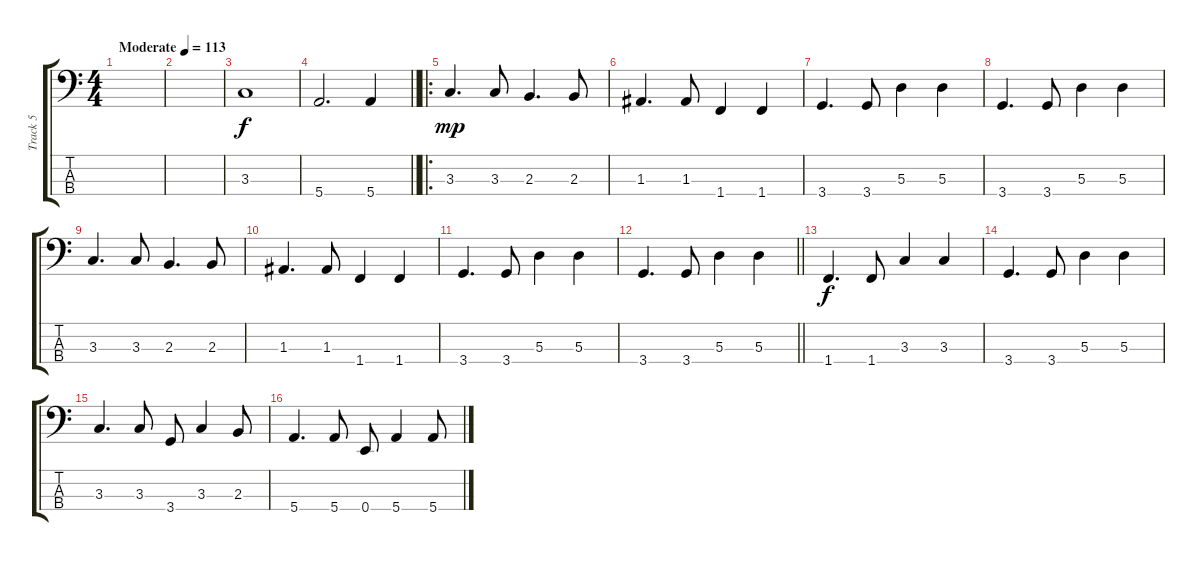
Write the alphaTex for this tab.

\track ("Track 5" "Track 5") {instrument electricbassfinger}
\staff {score tabs}
\tuning (G2 D2 A1 E1) {hide}
\ts (4 4)
\tempo (113 "Moderate")
\clef f4
\ks c
|
|
3.3.1 |
\barLineRight lightlight
5.4.2{d} 5.4.4 |
\ro
3.3.4{d dy mp} 3.3.8 2.3.4{d} 2.3.8 |
1.3.4{d} 1.3.8 1.4.4 1.4.4 |
3.4.4{d} 3.4.8 5.3.4 5.3.4 |
3.4.4{d} 3.4.8 5.3.4 5.3.4 |
3.3.4{d} 3.3.8 2.3.4{d} 2.3.8 |
1.3.4{d} 1.3.8 1.4.4 1.4.4 |
3.4.4{d} 3.4.8 5.3.4 5.3.4 |
\barLineRight lightlight
3.4.4{d} 3.4.8 5.3.4 5.3.4 |
1.4.4{d dy f} 1.4.8 3.3.4 3.3.4 |
3.4.4{d} 3.4.8 5.3.4 5.3.4 |
3.3.4{d} 3.3.8 3.4.8 3.3.4 2.3.8 |
5.4.4{d} 5.4.8 0.4.8 5.4.4 5.4.8
